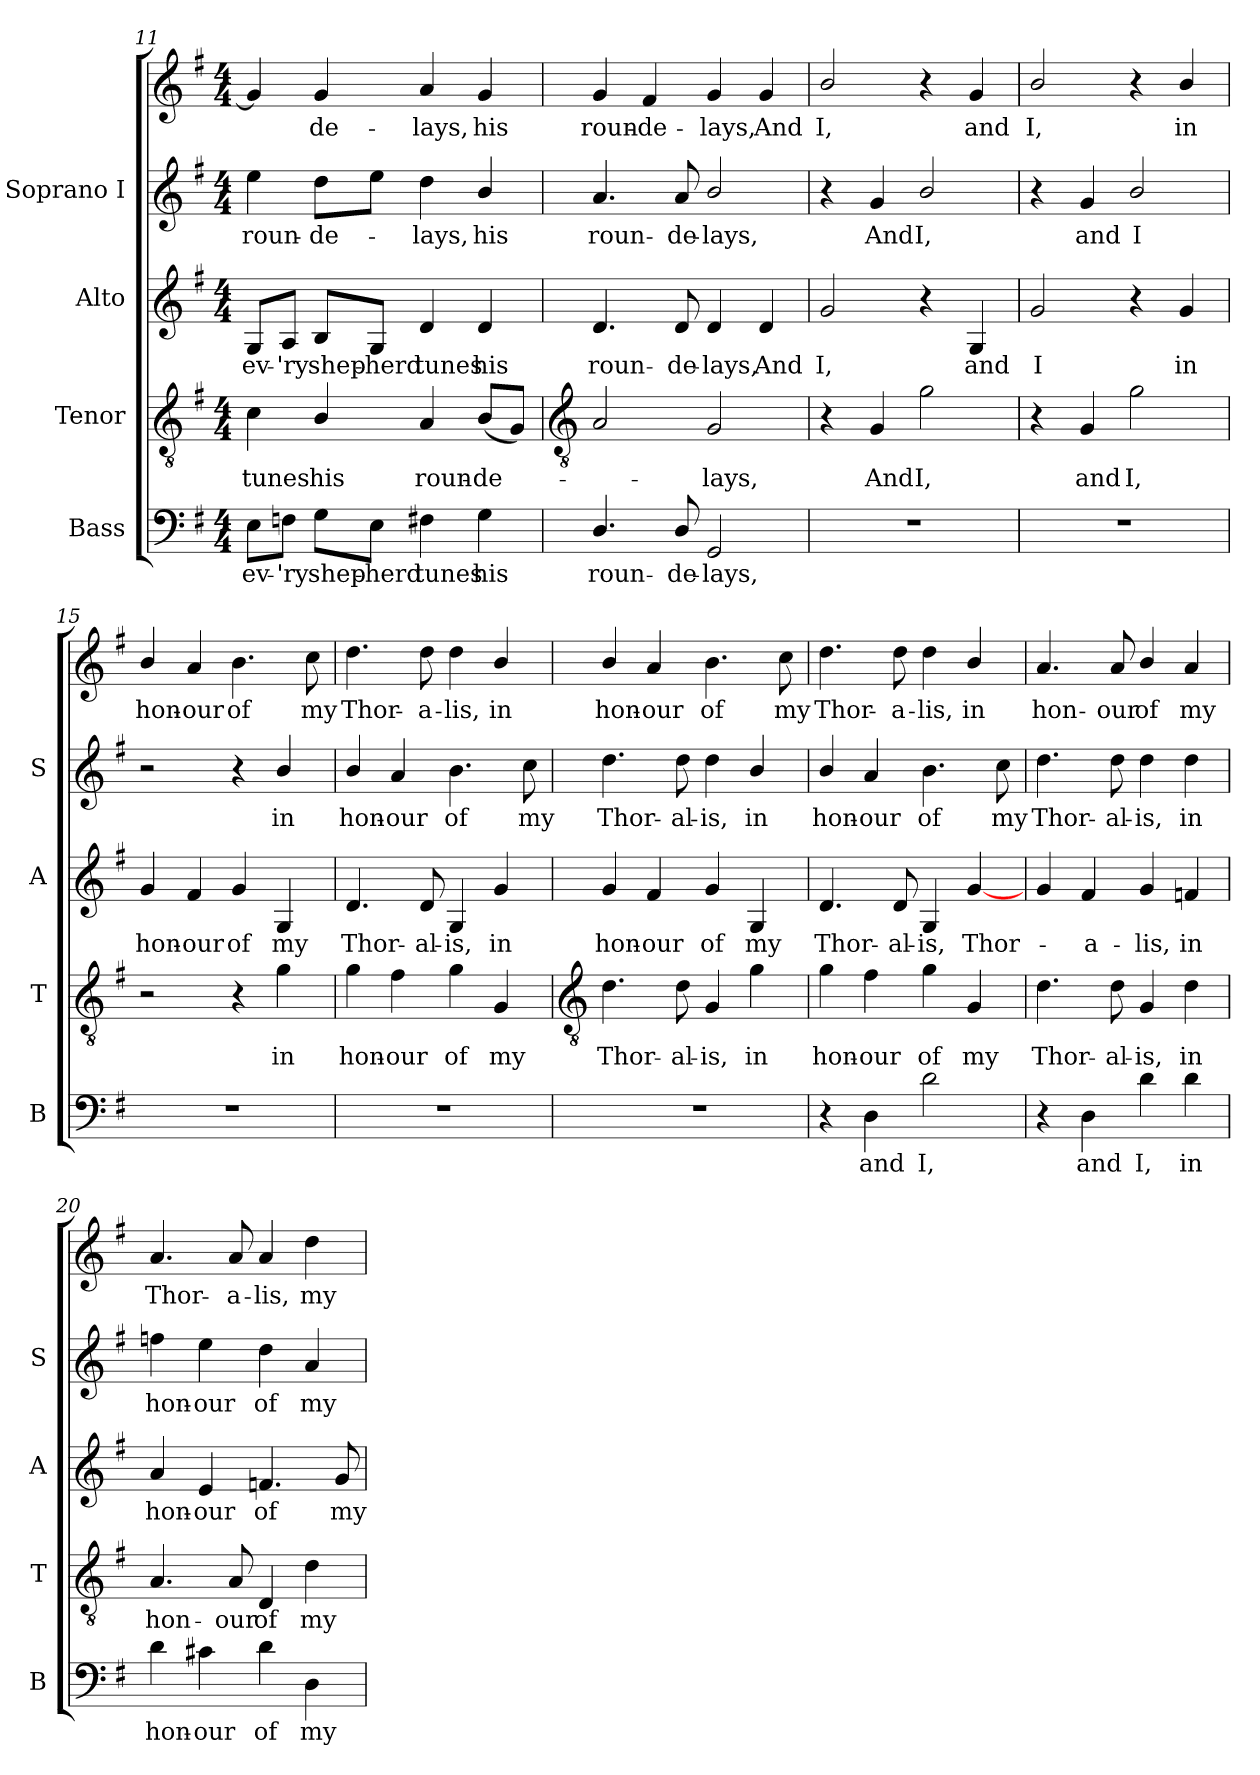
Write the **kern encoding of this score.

**kern	**text	**kern	**text	**kern	**text	**kern	**text	**kern	**text
*part4	*part4	*part3	*part3	*part2	*part2	*part1	*part1	*part1	*part1
*staff5	*staff5	*staff4	*staff4	*staff3	*staff3	*staff2	*staff2	*staff1	*staff1
*I"Bass	*	*I"Tenor	*	*I"Alto	*	*I"Soprano I	*	*	*
*I'B	*	*I'T	*	*I'A	*	*I'S	*	*	*
*clefF4	*	*clefGv2	*	*clefG2	*	*clefG2	*	*clefG2	*
*k[f#]	*	*k[f#]	*	*k[f#]	*	*k[f#]	*	*k[f#]	*
*G:	*	*G:	*	*G:	*	*G:	*	*G:	*
*M4/4	*	*M4/4	*	*M4/4	*	*M4/4	*	*M4/4	*
=11	=11	=11	=11	=11	=11	=11	=11	=11	=11
!	!LO:LY:b	!	!LO:LY:b	!	!LO:LY:b	!	!LO:LY:b	!	!
8E\L	ev-	4c	tunes	8G/L	ev-	4ee	roun-	4g]	.
!	!LO:LY:b	!	!	!	!LO:LY:b	!	!	!	!
8Fn\J	-'ry	.	.	8A/J	-'ry	.	.	.	.
!	!LO:LY:b	!	!LO:LY:b	!	!LO:LY:b	!	!LO:LY:b	!	!LO:LY:b
8G\L	shep-	4B/	his	8B/L	shep-	8ddL	-de-	4g	de-
!	!LO:LY:b	!	!	!	!LO:LY:b	!	!	!	!
8E\J	-herd	.	.	8G/J	-herd	8eeJ	.	.	.
!	!LO:LY:b	!	!LO:LY:b	!	!LO:LY:b	!	!LO:LY:b	!	!LO:LY:b
4F#X	tunes	4A	roun-	4d	tunes	4dd	lays,	4a	-lays,
!	!LO:LY:b	!	!LO:LY:b	!	!LO:LY:b	!	!LO:LY:b	!	!LO:LY:b
4G	his	(<8BL	-de-	4d	his	4b/	his	4g	his
.	.	8GJ)	.	.	.	.	.	.	.
!!LO:LB:g=z
=12	=12	=12	=12	=12	=12	=12	=12	=12	=12
*	*	*clefGv2	*	*	*	*	*	*	*
!	!LO:LY:b	!	!	!	!LO:LY:b	!	!LO:LY:b	!	!LO:LY:b
4.D/	roun-	2A	.	4.d	roun-	4.a	roun-	4g	roun-
!	!	!	!	!	!	!	!	!	!LO:LY:b
.	.	.	.	.	.	.	.	4f#	-de-
!	!LO:LY:b	!	!	!	!LO:LY:b	!	!LO:LY:b	!	!
8D/	-de-	.	.	8d	-de-	8a	-de-	.	.
!	!LO:LY:b	!	!LO:LY:b	!	!LO:LY:b	!	!LO:LY:b	!	!LO:LY:b
2GG	-lays,	2G	lays,	4d	-lays,	2b/	-lays,	4g	-lays,
!	!	!	!	!	!LO:LY:b	!	!	!	!LO:LY:b
.	.	.	.	4d	And	.	.	4g	And
=13	=13	=13	=13	=13	=13	=13	=13	=13	=13
!	!	!	!	!	!LO:LY:b	!	!	!	!LO:LY:b
1r	.	4r	.	2g	I,	4r	.	2b/	I,
!	!	!	!LO:LY:b	!	!	!	!LO:LY:b	!	!
.	.	4G	And	.	.	4g	And	.	.
!	!	!	!LO:LY:b	!	!	!	!LO:LY:b	!	!
.	.	2g	I,	4r	.	2b/	I,	4r	.
!	!	!	!	!	!LO:LY:b	!	!	!	!LO:LY:b
.	.	.	.	4G	and	.	.	4g	and
=14	=14	=14	=14	=14	=14	=14	=14	=14	=14
!	!	!	!	!	!LO:LY:b	!	!	!	!LO:LY:b
1r	.	4r	.	2g	I	4r	.	2b/	I,
!	!	!	!LO:LY:b	!	!	!	!LO:LY:b	!	!
.	.	4G	and	.	.	4g	and	.	.
!	!	!	!LO:LY:b	!	!	!	!LO:LY:b	!	!
.	.	2g	I,	4r	.	2b/	I	4r	.
!	!	!	!	!	!LO:LY:b	!	!	!	!LO:LY:b
.	.	.	.	4g	in	.	.	4b/	in
=15	=15	=15	=15	=15	=15	=15	=15	=15	=15
!	!	!	!	!	!LO:LY:b	!	!	!	!LO:LY:b
1r	.	2r	.	4g	hon-	2r	.	4b/	hon-
!	!	!	!	!	!LO:LY:b	!	!	!	!LO:LY:b
.	.	.	.	4f#	-our	.	.	4a	-our
!	!	!	!	!	!LO:LY:b	!	!	!	!LO:LY:b
.	.	4r	.	4g	of	4r	.	4.b	of
!	!	!	!LO:LY:b	!	!LO:LY:b	!	!LO:LY:b	!	!
.	.	4g	in	4G	my	4b/	in	.	.
!	!	!	!	!	!	!	!	!	!LO:LY:b
.	.	.	.	.	.	.	.	8cc	my
=16	=16	=16	=16	=16	=16	=16	=16	=16	=16
!	!	!	!LO:LY:b	!	!LO:LY:b	!	!LO:LY:b	!	!LO:LY:b
1r	.	4g	hon-	4.d	Thor-	4b/	hon-	4.dd	Thor-
!	!	!	!LO:LY:b	!	!	!	!LO:LY:b	!	!
.	.	4f#	-our	.	.	4a	-our	.	.
!	!	!	!	!	!LO:LY:b	!	!	!	!LO:LY:b
.	.	.	.	8d	-al-	.	.	8dd	-a-
!	!	!	!LO:LY:b	!	!LO:LY:b	!	!LO:LY:b	!	!LO:LY:b
.	.	4g	of	4G	-is,	4.b	of	4dd	-lis,
!	!	!	!LO:LY:b	!	!LO:LY:b	!	!	!	!LO:LY:b
.	.	4G	my	4g	in	.	.	4b/	in
!	!	!	!	!	!	!	!LO:LY:b	!	!
.	.	.	.	.	.	8cc	my	.	.
!!LO:LB:g=z
=17	=17	=17	=17	=17	=17	=17	=17	=17	=17
*	*	*clefGv2	*	*	*	*	*	*	*
!	!	!	!LO:LY:b	!	!LO:LY:b	!	!LO:LY:b	!	!LO:LY:b
1r	.	4.d	Thor-	4g	hon-	4.dd	Thor-	4b/	hon-
!	!	!	!	!	!LO:LY:b	!	!	!	!LO:LY:b
.	.	.	.	4f#	-our	.	.	4a	-our
!	!	!	!LO:LY:b	!	!	!	!LO:LY:b	!	!
.	.	8d	-al-	.	.	8dd	-al-	.	.
!	!	!	!LO:LY:b	!	!LO:LY:b	!	!LO:LY:b	!	!LO:LY:b
.	.	4G	-is,	4g	of	4dd	-is,	4.b	of
!	!	!	!LO:LY:b	!	!LO:LY:b	!	!LO:LY:b	!	!
.	.	4g	in	4G	my	4b/	in	.	.
!	!	!	!	!	!	!	!	!	!LO:LY:b
.	.	.	.	.	.	.	.	8cc	my
=18	=18	=18	=18	=18	=18	=18	=18	=18	=18
!	!	!	!LO:LY:b	!	!LO:LY:b	!	!LO:LY:b	!	!LO:LY:b
4r	.	4g	hon-	4.d	Thor-	4b/	hon-	4.dd	Thor-
!	!LO:LY:b	!	!LO:LY:b	!	!	!	!LO:LY:b	!	!
4D	and	4f#	-our	.	.	4a	-our	.	.
!	!	!	!	!	!LO:LY:b	!	!	!	!LO:LY:b
.	.	.	.	8d	-al-	.	.	8dd	-a-
!	!LO:LY:b	!	!LO:LY:b	!	!LO:LY:b	!	!LO:LY:b	!	!LO:LY:b
2d	I,	4g	of	4G	-is,	4.b	of	4dd	-lis,
!	!	!	!LO:LY:b	!	!LO:LY:b	!	!	!	!LO:LY:b
.	.	4G	my	[4g	Thor-	.	.	4b/	in
!	!	!	!	!	!	!	!LO:LY:b	!	!
.	.	.	.	.	.	8cc	my	.	.
=19	=19	=19	=19	=19	=19	=19	=19	=19	=19
!	!	!	!LO:LY:b	!	!	!	!LO:LY:b	!	!LO:LY:b
4r	.	4.d	Thor-	4g	.	4.dd	Thor-	4.a	hon-
!	!LO:LY:b	!	!	!	!LO:LY:b	!	!	!	!
4D	and	.	.	4f#	a-	.	.	.	.
!	!	!	!LO:LY:b	!	!	!	!LO:LY:b	!	!LO:LY:b
.	.	8d	-al-	.	.	8dd	-al-	8a	-our
!	!LO:LY:b	!	!LO:LY:b	!	!LO:LY:b	!	!LO:LY:b	!	!LO:LY:b
4d	I,	4G	-is,	4g	-lis,	4dd	-is,	4b/	of
!	!LO:LY:b	!	!LO:LY:b	!	!LO:LY:b	!	!LO:LY:b	!	!LO:LY:b
4d	in	4d	in	4fn	in	4dd	in	4a	my
=20	=20	=20	=20	=20	=20	=20	=20	=20	=20
!	!LO:LY:b	!	!LO:LY:b	!	!LO:LY:b	!	!LO:LY:b	!	!LO:LY:b
4d	hon-	4.A	hon-	4a	hon-	4ffn	hon-	4.a	Thor-
!	!LO:LY:b	!	!	!	!LO:LY:b	!	!LO:LY:b	!	!
4c#X	-our	.	.	4e	-our	4ee	-our	.	.
!	!	!	!LO:LY:b	!	!	!	!	!	!LO:LY:b
.	.	8A	-our	.	.	.	.	8a	-a-
!	!LO:LY:b	!	!LO:LY:b	!	!LO:LY:b	!	!LO:LY:b	!	!LO:LY:b
4d	of	4D	of	4.fn	of	4dd	of	4a	-lis,
!	!LO:LY:b	!	!LO:LY:b	!	!	!	!LO:LY:b	!	!LO:LY:b
4D	my	4d	my	.	.	4a	my	4dd	my
!	!	!	!	!	!LO:LY:b	!	!	!	!
.	.	.	.	8g	my	.	.	.	.
=	=	=	=	=	=	=	=	=	=
*-	*-	*-	*-	*-	*-	*-	*-	*-	*-
